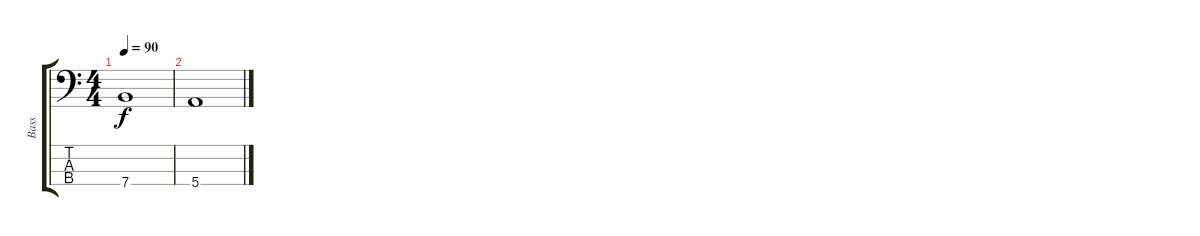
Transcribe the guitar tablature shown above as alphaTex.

\track ("Bass" "Bass") {instrument electricbassfinger}
\staff {score tabs}
\tuning (G2 D2 A1 E1) {hide}
\ts (4 4)
\tempo 90
\clef f4
\ks c
7.4.1{dy f} |
5.4.1
